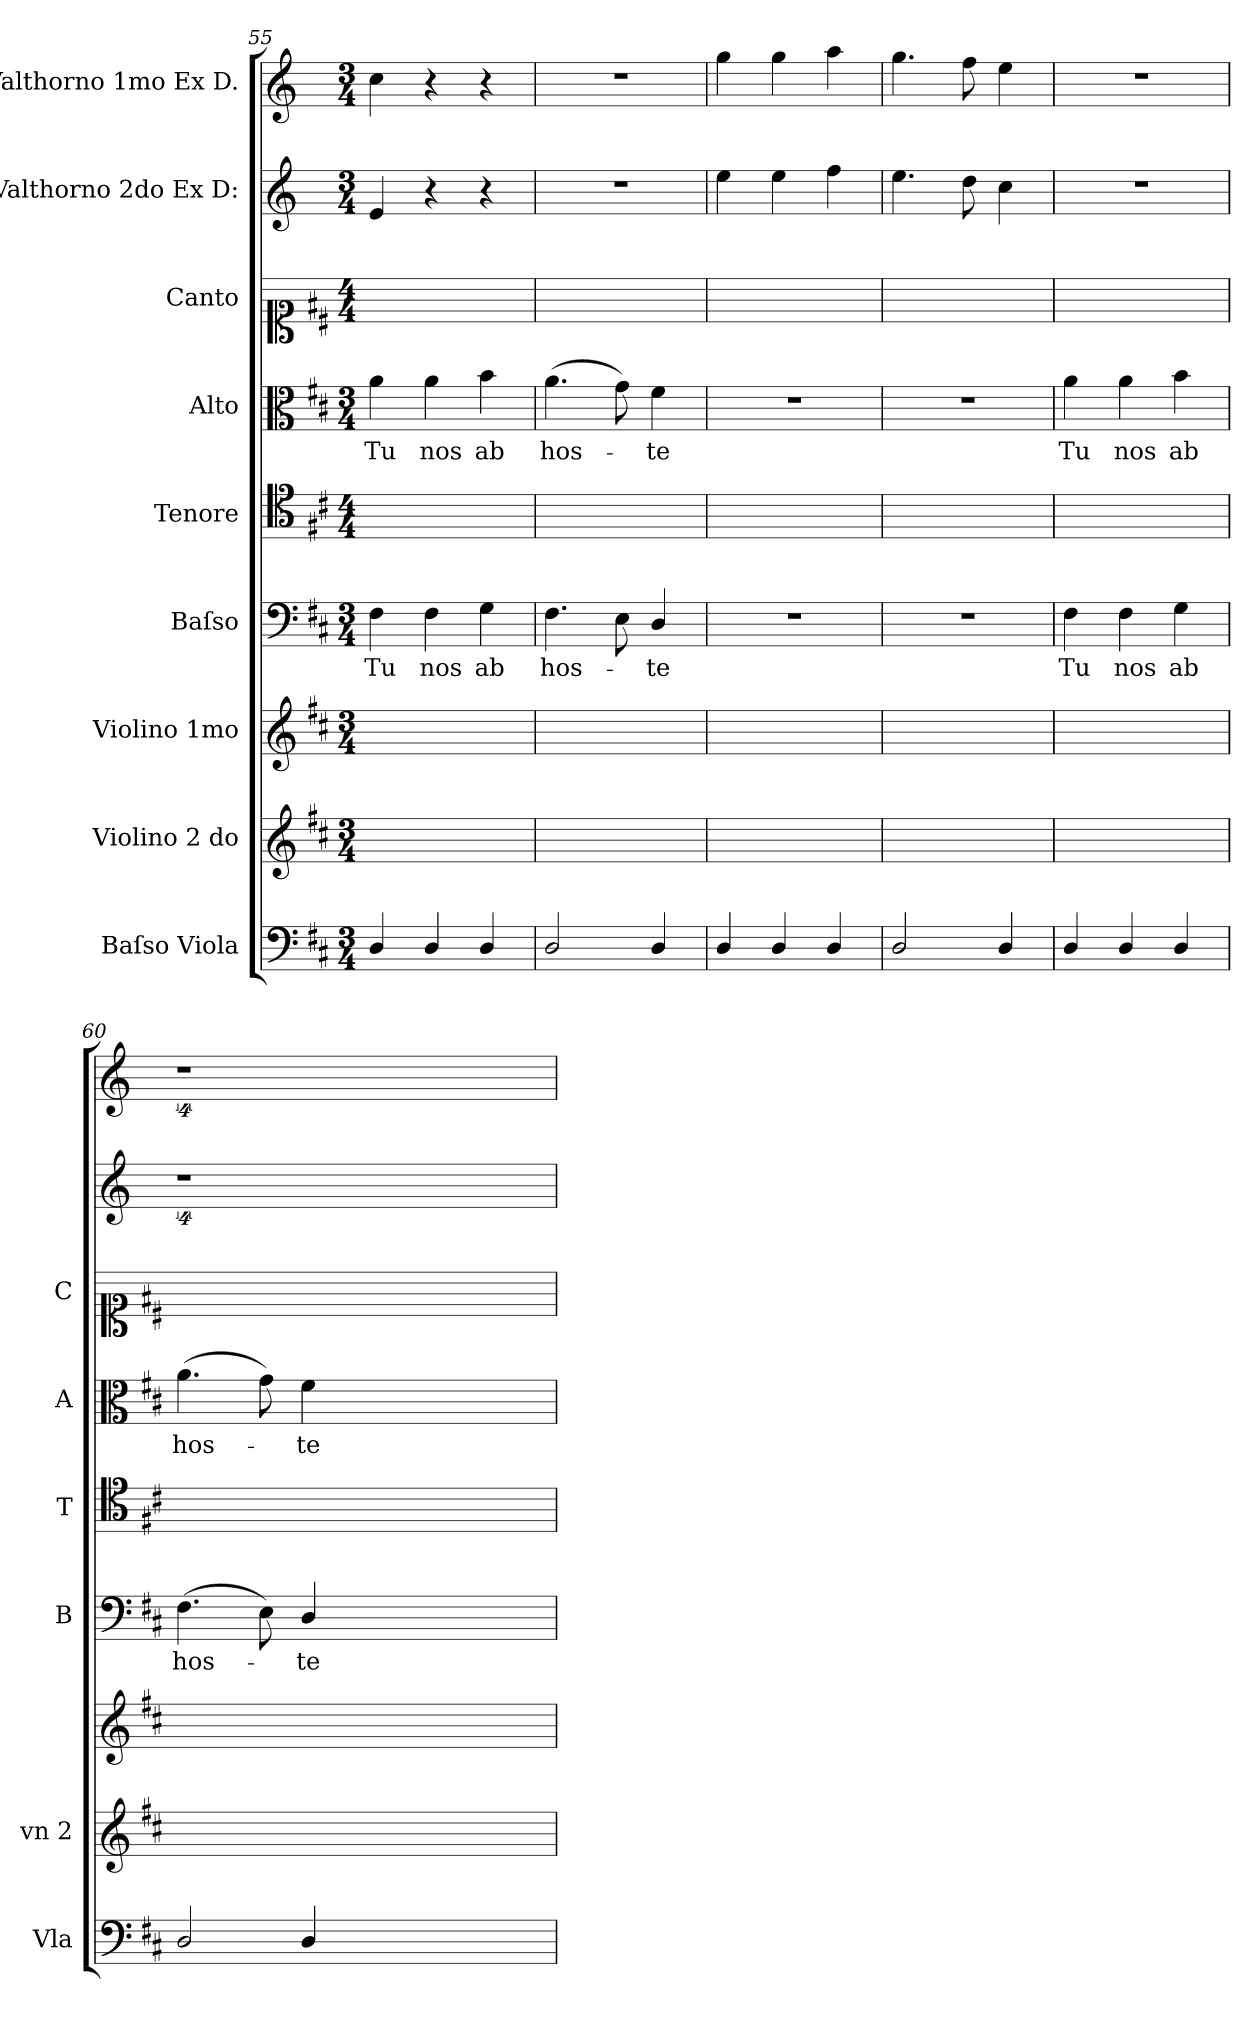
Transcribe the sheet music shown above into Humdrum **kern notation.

**kern	**kern	**kern	**kern	**text	**kern	**kern	**text	**kern	**kern	**kern
*part9	*part8	*part7	*part6	*part6	*part5	*part4	*part4	*part3	*part2	*part1
*staff9	*staff8	*staff7	*staff6	*staff6	*staff5	*staff4	*staff4	*staff3	*staff2	*staff1
*I"Baſso Viola	*I"Violino 2 do	*I"Violino 1mo	*I"Baſso	*	*I"Tenore	*I"Alto	*	*I"Canto	*I"Valthorno 2do Ex D:	*I"Valthorno 1mo Ex D.
*I'Vla	*I'vn 2	*	*I'B	*	*I'T	*I'A	*	*I'C	*	*
*clefF4	*clefG2	*clefG2	*clefF4	*	*clefC4	*clefC3	*	*clefC1	*clefG2	*clefG2
*	*	*	*	*	*	*	*	*	*ITrd6c10	*ITrd6c10
*k[f#c#]	*k[f#c#]	*k[f#c#]	*k[f#c#]	*	*k[f#c#]	*k[f#c#]	*	*k[f#c#]	*k[f#c#]	*k[f#c#]
*M3/4	*M3/4	*M3/4	*M3/4	*	*M4/4	*M3/4	*	*M4/4	*M3/4	*M3/4
=55	=55	=55	=55	=55	=55	=55	=55	=55	=55	=55
4D/	2.ryy	2.ryy	4F#\	Tu	2.ryy	4a\	Tu	2.ryy	4F#/	4d\
4D/	.	.	4F#\	nos	.	4a\	nos	.	4r	4r
4D/	.	.	4G\	ab	.	4b\	ab	.	4r	4r
=56	=56	=56	=56	=56	=56	=56	=56	=56	=56	=56
2D/	2.ryy	2.ryy	4.F#\	hos-	2.ryy	(4.a\	hos-	2.ryy	2.r	2.r
.	.	.	8E\	.	.	8g\)	.	.	.	.
4D/	.	.	4D/	-te	.	4f#\	-te	.	.	.
=57	=57	=57	=57	=57	=57	=57	=57	=57	=57	=57
4D/	2.ryy	2.ryy	2.r	.	2.ryy	2.r	.	2.ryy	4f#\	4a\
4D/	.	.	.	.	.	.	.	.	4f#\	4a\
4D/	.	.	.	.	.	.	.	.	4g\	4b\
=58	=58	=58	=58	=58	=58	=58	=58	=58	=58	=58
2D/	2.ryy	2.ryy	2.r	.	2.ryy	2.r	.	2.ryy	4.f#\	4.a\
.	.	.	.	.	.	.	.	.	8e\	8g\
4D/	.	.	.	.	.	.	.	.	4d\	4f#\
=59	=59	=59	=59	=59	=59	=59	=59	=59	=59	=59
4D/	2.ryy	2.ryy	4F#\	Tu	2.ryy	4a\	Tu	2.ryy	2.r	2.r
4D/	.	.	4F#\	nos	.	4a\	nos	.	.	.
4D/	.	.	4G\	ab	.	4b\	ab	.	.	.
=60	=60	=60	=60	=60	=60	=60	=60	=60	=60	=60
2D/	2.ryy	2.ryy	(4.F#\	hos-	2.ryy	(4.a\	hos-	2.ryy	4%9r	4%9r
.	.	.	8E\)	.	.	8g\)	.	.	.	.
4D/	.	.	4D/	-te	.	4f#\	-te	.	.	.
1.ryy	1.ryy	1.ryy	1.ryy	.	1.ryy	1.ryy	.	1.ryy	.	.
=	=	=	=	=	=	=	=	=	=	=
*-	*-	*-	*-	*-	*-	*-	*-	*-	*-	*-
